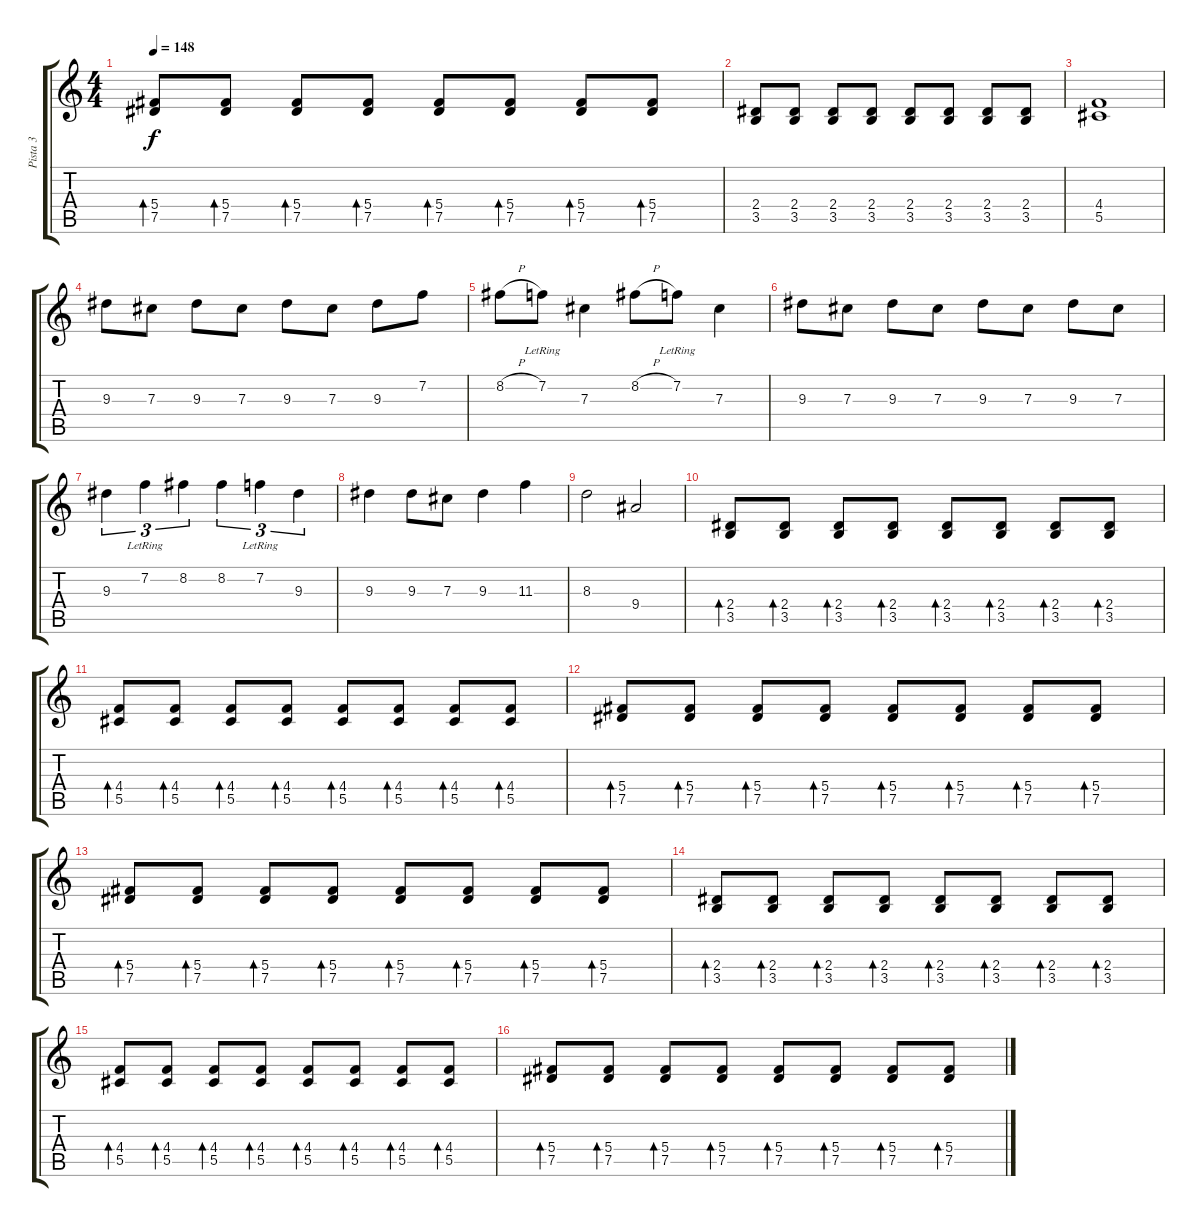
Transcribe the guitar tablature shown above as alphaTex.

\track ("Pista 3" "Pista 3") {instrument distortionguitar}
\staff {score tabs}
\tuning (Eb4 Bb3 Gb3 Db3 Ab2 Db2) {hide}
\ts (4 4)
\tempo 148
\clef g2
\ks c
(5.4 7.5).8{bd 240 dy f} (5.4 7.5).8{bd 240} (5.4 7.5).8{bd 240} (5.4 7.5).8{bd 240} (5.4 7.5).8{bd 240} (5.4 7.5).8{bd 240} (5.4 7.5).8{bd 240} (5.4 7.5).8{bd 240} |
(2.4 3.5).8 (2.4 3.5).8 (2.4 3.5).8 (2.4 3.5).8 (2.4 3.5).8 (2.4 3.5).8 (2.4 3.5).8 (2.4 3.5).8 |
(4.4 5.5).1 |
9.3.8{volume 16 balance 5 instrument distortionguitar} 7.3.8 9.3.8 7.3.8 9.3.8 7.3.8 9.3.8 7.2.8 |
8.2{h}.8 7.2{lr}.8 7.3.4 8.2{h}.8 7.2{lr}.8 7.3.4 |
9.3.8 7.3.8 9.3.8 7.3.8 9.3.8 7.3.8 9.3.8 7.3.8 |
9.3.4{tu (3 2)} 7.2{lr}.4{tu (3 2)} 8.2.4{tu (3 2)} 8.2.4{tu (3 2)} 7.2{lr}.4{tu (3 2)} 9.3.4{tu (3 2)} |
9.3.4 9.3.8 7.3.8 9.3.4 11.3.4 |
8.3.2 9.4.2 |
(2.4 3.5).8{bd 240 volume 13 instrument acousticguitarnylon} (2.4 3.5).8{bd 240} (2.4 3.5).8{bd 240} (2.4 3.5).8{bd 240} (2.4 3.5).8{bd 240} (2.4 3.5).8{bd 240} (2.4 3.5).8{bd 240} (2.4 3.5).8{bd 240} |
(4.4 5.5).8{bd 240} (4.4 5.5).8{bd 240} (4.4 5.5).8{bd 240} (4.4 5.5).8{bd 240} (4.4 5.5).8{bd 240} (4.4 5.5).8{bd 240} (4.4 5.5).8{bd 240} (4.4 5.5).8{bd 240} |
(5.4 7.5).8{bd 240} (5.4 7.5).8{bd 240} (5.4 7.5).8{bd 240} (5.4 7.5).8{bd 240} (5.4 7.5).8{bd 240} (5.4 7.5).8{bd 240} (5.4 7.5).8{bd 240} (5.4 7.5).8{bd 240} |
(5.4 7.5).8{bd 240} (5.4 7.5).8{bd 240} (5.4 7.5).8{bd 240} (5.4 7.5).8{bd 240} (5.4 7.5).8{bd 240} (5.4 7.5).8{bd 240} (5.4 7.5).8{bd 240} (5.4 7.5).8{bd 240} |
(2.4 3.5).8{bd 240} (2.4 3.5).8{bd 240} (2.4 3.5).8{bd 240} (2.4 3.5).8{bd 240} (2.4 3.5).8{bd 240} (2.4 3.5).8{bd 240} (2.4 3.5).8{bd 240} (2.4 3.5).8{bd 240} |
(4.4 5.5).8{bd 240} (4.4 5.5).8{bd 240} (4.4 5.5).8{bd 240} (4.4 5.5).8{bd 240} (4.4 5.5).8{bd 240} (4.4 5.5).8{bd 240} (4.4 5.5).8{bd 240} (4.4 5.5).8{bd 240} |
(5.4 7.5).8{bd 240} (5.4 7.5).8{bd 240} (5.4 7.5).8{bd 240} (5.4 7.5).8{bd 240} (5.4 7.5).8{bd 240} (5.4 7.5).8{bd 240} (5.4 7.5).8{bd 240} (5.4 7.5).8{bd 240}
